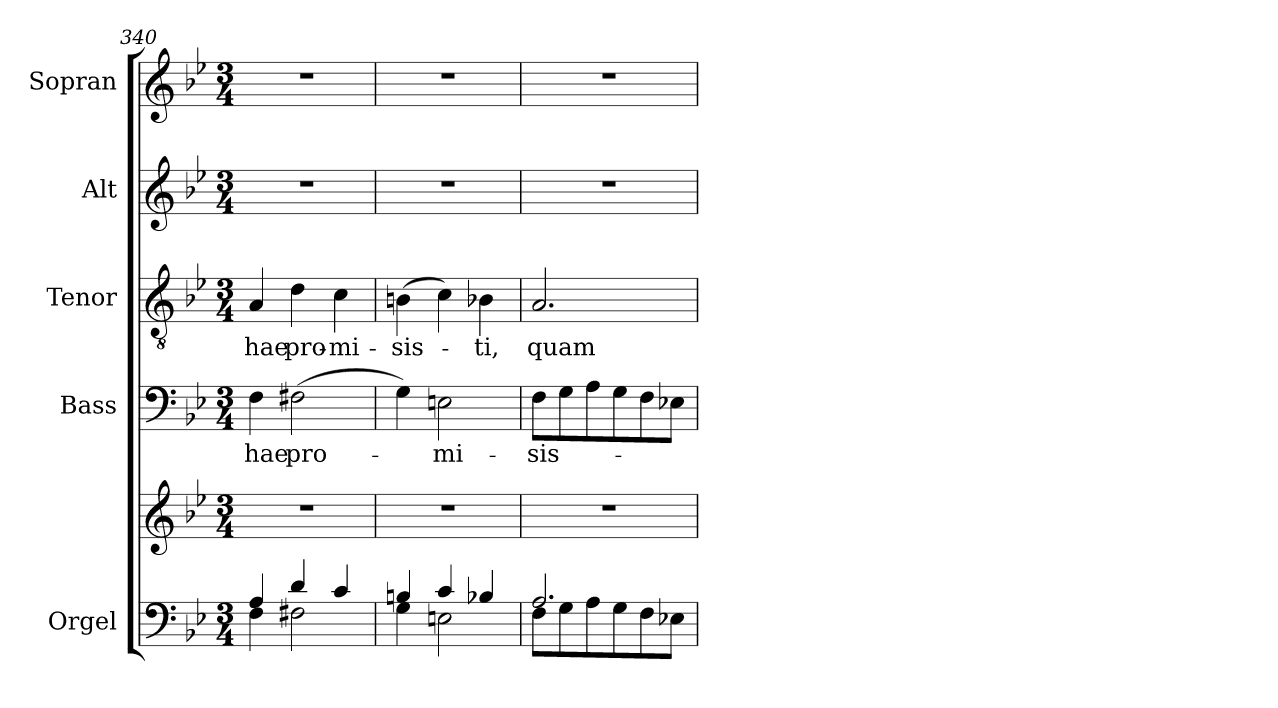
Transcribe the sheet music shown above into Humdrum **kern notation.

**kern	**kern	**kern	**text	**kern	**text	**kern	**kern
*part5	*part5	*part4	*part4	*part3	*part3	*part2	*part1
*staff6	*staff5	*staff4	*staff4	*staff3	*staff3	*staff2	*staff1
*I"Orgel	*	*I"Bass	*	*I"Tenor	*	*I"Alt	*I"Sopran
*I'Org.	*	*I'B.	*	*I'T.	*	*I'A.	*I'S.
*clefF4	*clefG2	*clefF4	*	*clefGv2	*	*clefG2	*clefG2
*k[b-e-]	*k[b-e-]	*k[b-e-]	*	*k[b-e-]	*	*k[b-e-]	*k[b-e-]
*B-:	*B-:	*B-:	*	*B-:	*	*B-:	*B-:
*M3/4	*M3/4	*M3/4	*	*M3/4	*	*M3/4	*M3/4
=340	=340	=340	=340	=340	=340	=340	=340
*^	*	*	*	*	*	*	*
!	!	!	!	!LO:LY:b	!	!LO:LY:b	!	!
4A/	4F\	2.r	4F\	-hae	4A/	-hae	2.r	2.r
!	!	!	!	!LO:LY:b	!	!LO:LY:b	!	!
4d/	2F#X\	.	(>2F#X\	pro-	4d\	pro-	.	.
!	!	!	!	!	!	!LO:LY:b	!	!
4c/	.	.	.	.	4c\	-mi-	.	.
=341	=341	=341	=341	=341	=341	=341	=341	=341
!	!	!	!	!	!	!LO:LY:b	!	!
4Bn/	4G\	2.r	4G\)	.	(>4Bn\	-sis-	2.r	2.r
!	!	!	!	!LO:LY:b	!	!	!	!
4c/	2En\	.	2En\	-mi-	4c\)	.	.	.
!	!	!	!	!	!	!LO:LY:b	!	!
4B-X/	.	.	.	.	4B-X\	-ti,	.	.
=342	=342	=342	=342	=342	=342	=342	=342	=342
!	!	!	!	!LO:LY:b	!	!LO:LY:b	!	!
2.A/	8F\L	2.r	8F\L	-sis-	2.A/	quam	2.r	2.r
.	8G\	.	8G\	.	.	.	.	.
.	8A\	.	8A\	.	.	.	.	.
.	8G\	.	8G\	.	.	.	.	.
.	8F\	.	8F\	.	.	.	.	.
.	8E-X\J	.	8E-X\J	.	.	.	.	.
*v	*v	*	*	*	*	*	*	*
=	=	=	=	=	=	=	=
*-	*-	*-	*-	*-	*-	*-	*-
